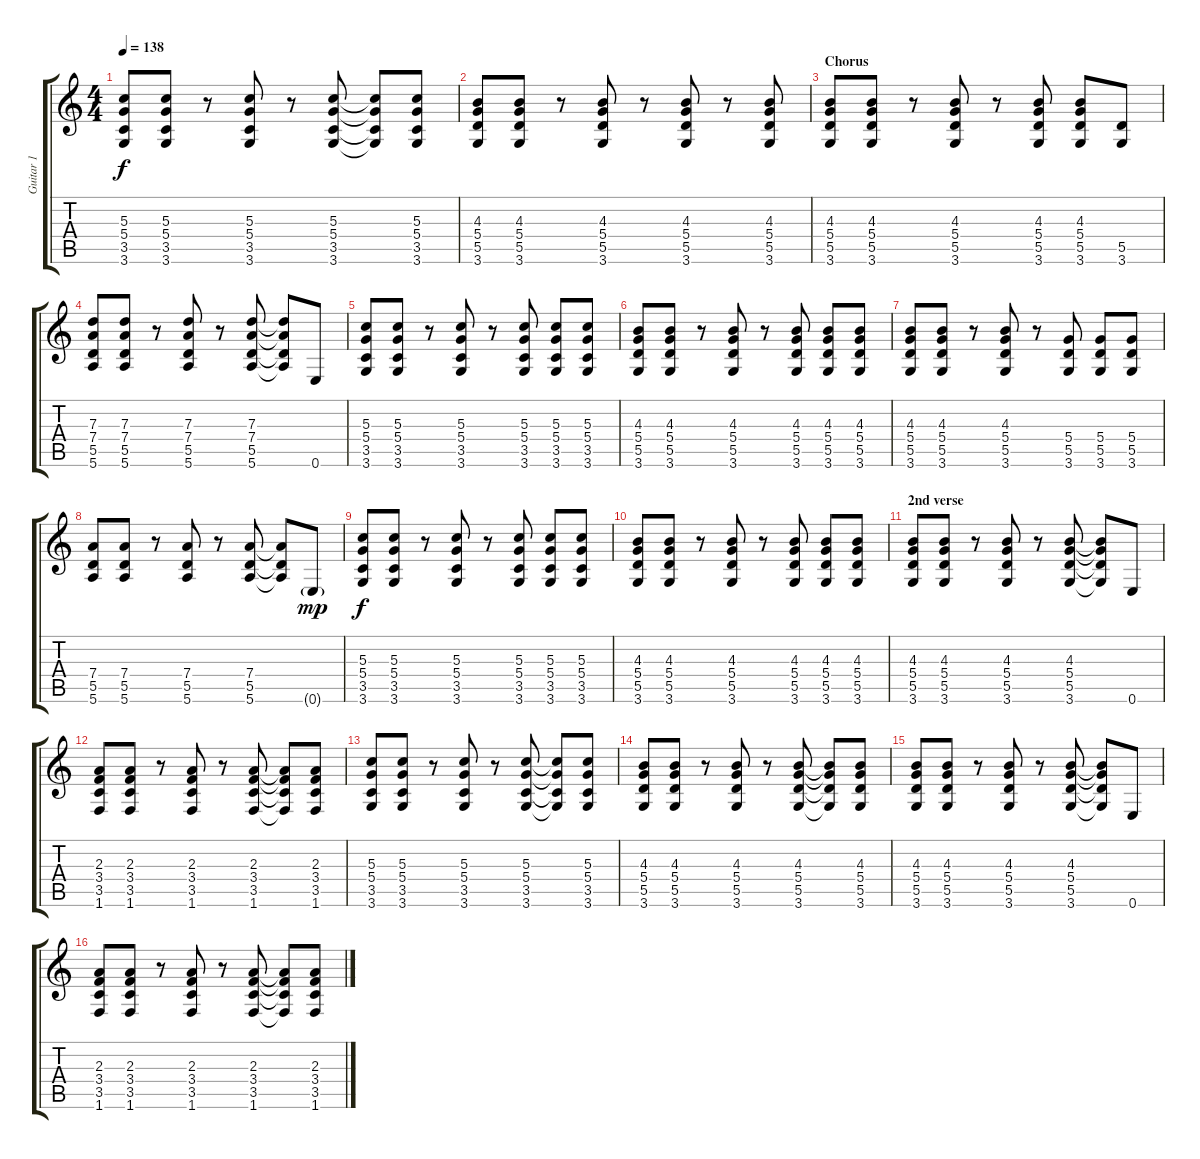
\track ("Guitar 1" "Guitar 1") {instrument overdrivenguitar}
\staff {score tabs}
\tuning (E4 B3 G3 D3 A2 E2) {hide}
\ts (4 4)
\tempo 138
\clef g2
\ks c
(5.3 5.4 3.5 3.6).8{dy f} (5.3 5.4 3.5 3.6).8 r.8 (5.3 5.4 3.5 3.6).8 r.8 (5.3 5.4 3.5 3.6).8 (5.3{t} 5.4{t} 3.5{t} 3.6{t}).8 (5.3 5.4 3.5 3.6).8 |
(4.3 5.4 5.5 3.6).8 (4.3 5.4 5.5 3.6).8 r.8 (4.3 5.4 5.5 3.6).8 r.8 (4.3 5.4 5.5 3.6).8 r.8 (4.3 5.4 5.5 3.6).8 |
\section ("" "Chorus")
(4.3 5.4 5.5 3.6).8 (4.3 5.4 5.5 3.6).8 r.8 (4.3 5.4 5.5 3.6).8 r.8 (4.3 5.4 5.5 3.6).8 (4.3 5.4 5.5 3.6).8 (5.5 3.6).8 |
(7.3 7.4 5.5 5.6).8 (7.3 7.4 5.5 5.6).8 r.8 (7.3 7.4 5.5 5.6).8 r.8 (7.3 7.4 5.5 5.6).8 (7.3{t} 7.4{t} 5.5{t} 5.6{t}).8 0.6.8 |
(5.3 5.4 3.5 3.6).8 (5.3 5.4 3.5 3.6).8 r.8 (5.3 5.4 3.5 3.6).8 r.8 (5.3 5.4 3.5 3.6).8 (5.3 5.4 3.5 3.6).8 (5.3 5.4 3.5 3.6).8 |
(4.3 5.4 5.5 3.6).8 (4.3 5.4 5.5 3.6).8 r.8 (4.3 5.4 5.5 3.6).8 r.8 (4.3 5.4 5.5 3.6).8 (4.3 5.4 5.5 3.6).8 (4.3 5.4 5.5 3.6).8 |
(4.3 5.4 5.5 3.6).8 (4.3 5.4 5.5 3.6).8 r.8 (4.3 5.4 5.5 3.6).8 r.8 (5.4 5.5 3.6).8 (5.4 5.5 3.6).8 (5.4 5.5 3.6).8 |
(7.4 5.5 5.6).8 (7.4 5.5 5.6).8 r.8 (7.4 5.5 5.6).8 r.8 (7.4 5.5 5.6).8 (7.4{t} 5.5{t} 5.6{t}).8 0.6{g}.8{dy mp} |
(5.3 5.4 3.5 3.6).8{dy f} (5.3 5.4 3.5 3.6).8 r.8 (5.3 5.4 3.5 3.6).8 r.8 (5.3 5.4 3.5 3.6).8 (5.3 5.4 3.5 3.6).8 (5.3 5.4 3.5 3.6).8 |
(4.3 5.4 5.5 3.6).8 (4.3 5.4 5.5 3.6).8 r.8 (4.3 5.4 5.5 3.6).8 r.8 (4.3 5.4 5.5 3.6).8 (4.3 5.4 5.5 3.6).8 (4.3 5.4 5.5 3.6).8 |
\section ("" "2nd verse")
(4.3 5.4 5.5 3.6).8 (4.3 5.4 5.5 3.6).8 r.8 (4.3 5.4 5.5 3.6).8 r.8 (4.3 5.4 5.5 3.6).8 (4.3{t} 5.4{t} 5.5{t} 3.6{t}).8 0.6.8 |
(2.3 3.4 3.5 1.6).8 (2.3 3.4 3.5 1.6).8 r.8 (2.3 3.4 3.5 1.6).8 r.8 (2.3 3.4 3.5 1.6).8 (2.3{t} 3.4{t} 3.5{t} 1.6{t}).8 (2.3 3.4 3.5 1.6).8 |
(5.3 5.4 3.5 3.6).8 (5.3 5.4 3.5 3.6).8 r.8 (5.3 5.4 3.5 3.6).8 r.8 (5.3 5.4 3.5 3.6).8 (5.3{t} 5.4{t} 3.5{t} 3.6{t}).8 (5.3 5.4 3.5 3.6).8 |
(4.3 5.4 5.5 3.6).8 (4.3 5.4 5.5 3.6).8 r.8 (4.3 5.4 5.5 3.6).8 r.8 (4.3 5.4 5.5 3.6).8 (4.3{t} 5.4{t} 5.5{t} 3.6{t}).8 (4.3 5.4 5.5 3.6).8 |
(4.3 5.4 5.5 3.6).8 (4.3 5.4 5.5 3.6).8 r.8 (4.3 5.4 5.5 3.6).8 r.8 (4.3 5.4 5.5 3.6).8 (4.3{t} 5.4{t} 5.5{t} 3.6{t}).8 0.6.8 |
(2.3 3.4 3.5 1.6).8 (2.3 3.4 3.5 1.6).8 r.8 (2.3 3.4 3.5 1.6).8 r.8 (2.3 3.4 3.5 1.6).8 (2.3{t} 3.4{t} 3.5{t} 1.6{t}).8 (2.3 3.4 3.5 1.6).8
